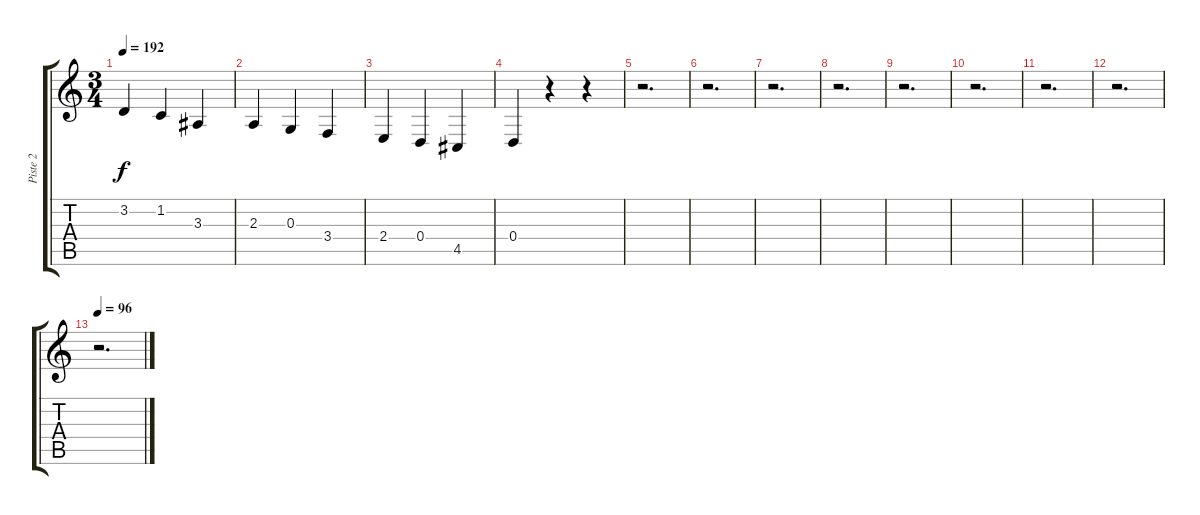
\track ("Piste 2" "Piste 2") {instrument trombone}
\staff {score tabs}
\tuning (E4 B3 G3 D3 A2 E2) {hide}
\ts (3 4)
\tempo 192
\clef g2
\ks c
3.2.4{dy f} 1.2.4 3.3.4 |
2.3.4 0.3.4 3.4.4 |
2.4.4 0.4.4 4.5.4 |
0.4.4 r.4 r.4 |
r.2{d} |
r.2{d} |
r.2{d} |
r.2{d} |
r.2{d} |
r.2{d} |
r.2{d} |
r.2{d} |
\tempo 96
r.2{d}
